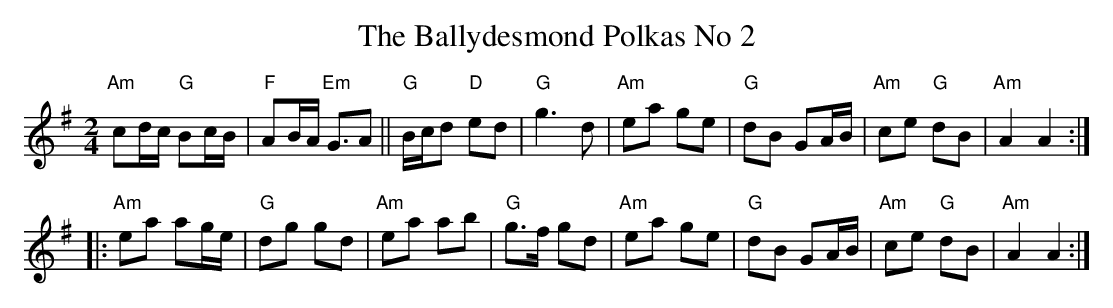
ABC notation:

X:1
T:The Ballydesmond Polkas No 2
M:2/4
L:1/4
K:G
"Am"c/2d/4c/4 "G"B/2c/4B/4|"F"A/2B/4A/4 "Em"G3/4A/2||"G"B/4c/4d/2 "D"e/2d/2|\
"G"g3/2d/2|"Am"e/2a/2 g/2e/2|"G"d/2B/2 G/2A/4B/4|"Am"c/2e/2 "G"d/2B/2|"Am"A A:|
|:"Am"e/2a/2 a/2g/4e/4|"G"d/2g/2 g/2d/2|"Am"e/2a/2 a/2b/2|"G"g3/4f/4 g/2d/2|\
"Am"e/2a/2 g/2e/2|"G"d/2B/2 G/2A/4B/4|"Am"c/2e/2 "G"d/2B/2|"Am"A A:|
